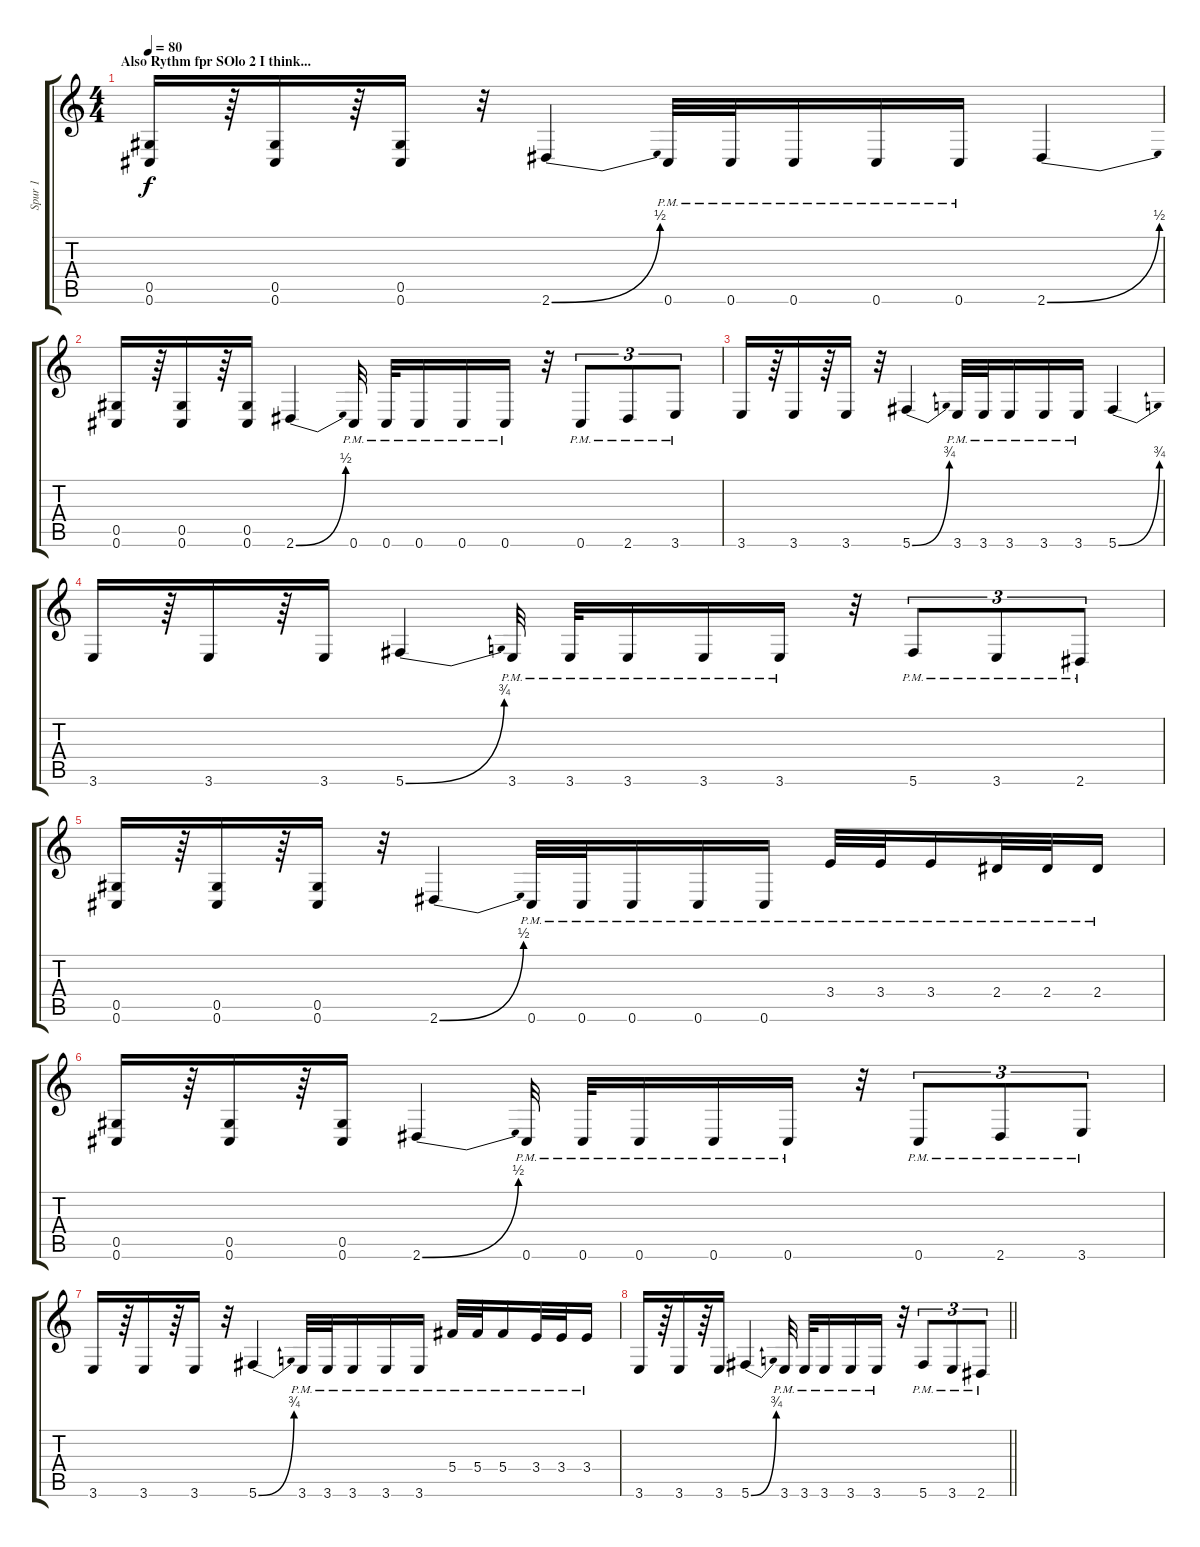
\track ("Spur 1" "Spur 1") {instrument overdrivenguitar}
\staff {score tabs}
\tuning (Eb4 Bb3 Gb3 Db3 Ab2 Db2) {hide}
\ts (4 4)
\section ("" "Also Rythm fpr SOlo 2 I think...")
\tempo 80
\clef g2
\ks c
(0.5 0.6).16{dy f} r.64 (0.5 0.6).16 r.64 (0.5 0.6).16 r.32 2.6{be (bend 0 0 60 2)}.4 0.6{pm}.32 0.6{pm}.32 0.6{pm}.16 0.6{pm}.16 0.6{pm}.16 2.6{be (bend 0 0 60 2)}.4 |
(0.5 0.6).16 r.64 (0.5 0.6).16 r.64 (0.5 0.6).16 2.6{be (bend 0 0 60 2)}.4 0.6{pm}.32 0.6{pm}.32 0.6{pm}.16 0.6{pm}.16 0.6{pm}.16 r.32 0.6{pm}.8{tu (3 2)} 2.6{pm}.8{tu (3 2)} 3.6{pm}.8{tu (3 2)} |
3.6.16 r.64 3.6.16 r.64 3.6.16 r.32 5.6{be (bend 0 0 60 3)}.4 3.6{pm}.32 3.6{pm}.32 3.6{pm}.16 3.6{pm}.16 3.6{pm}.16 5.6{be (bend 0 0 60 3)}.4 |
3.6.16 r.64 3.6.16 r.64 3.6.16 5.6{be (bend 0 0 60 3)}.4 3.6{pm}.32 3.6{pm}.32 3.6{pm}.16 3.6{pm}.16 3.6{pm}.16 r.32 5.6{pm}.8{tu (3 2)} 3.6{pm}.8{tu (3 2)} 2.6{pm}.8{tu (3 2)} |
(0.5 0.6).16 r.64 (0.5 0.6).16 r.64 (0.5 0.6).16 r.32 2.6{be (bend 0 0 60 2)}.4 0.6{pm}.32 0.6{pm}.32 0.6{pm}.16 0.6{pm}.16 0.6{pm}.16 3.4{pm}.32 3.4{pm}.32 3.4{pm}.16 2.4{pm}.32 2.4{pm}.32 2.4{pm}.16 |
(0.5 0.6).16 r.64 (0.5 0.6).16 r.64 (0.5 0.6).16 2.6{be (bend 0 0 60 2)}.4 0.6{pm}.32 0.6{pm}.32 0.6{pm}.16 0.6{pm}.16 0.6{pm}.16 r.32 0.6{pm}.8{tu (3 2)} 2.6{pm}.8{tu (3 2)} 3.6{pm}.8{tu (3 2)} |
3.6.16 r.64 3.6.16 r.64 3.6.16 r.32 5.6{be (bend 0 0 60 3)}.4 3.6{pm}.32 3.6{pm}.32 3.6{pm}.16 3.6{pm}.16 3.6{pm}.16 5.4{pm}.32 5.4{pm}.32 5.4{pm}.16 3.4{pm}.32 3.4{pm}.32 3.4{pm}.16 |
\barLineRight lightlight
3.6.16 r.64 3.6.16 r.64 3.6.16 5.6{be (bend 0 0 60 3)}.4 3.6{pm}.32 3.6{pm}.32 3.6{pm}.16 3.6{pm}.16 3.6{pm}.16 r.32 5.6{pm}.8{tu (3 2)} 3.6{pm}.8{tu (3 2)} 2.6{pm}.8{tu (3 2)}
